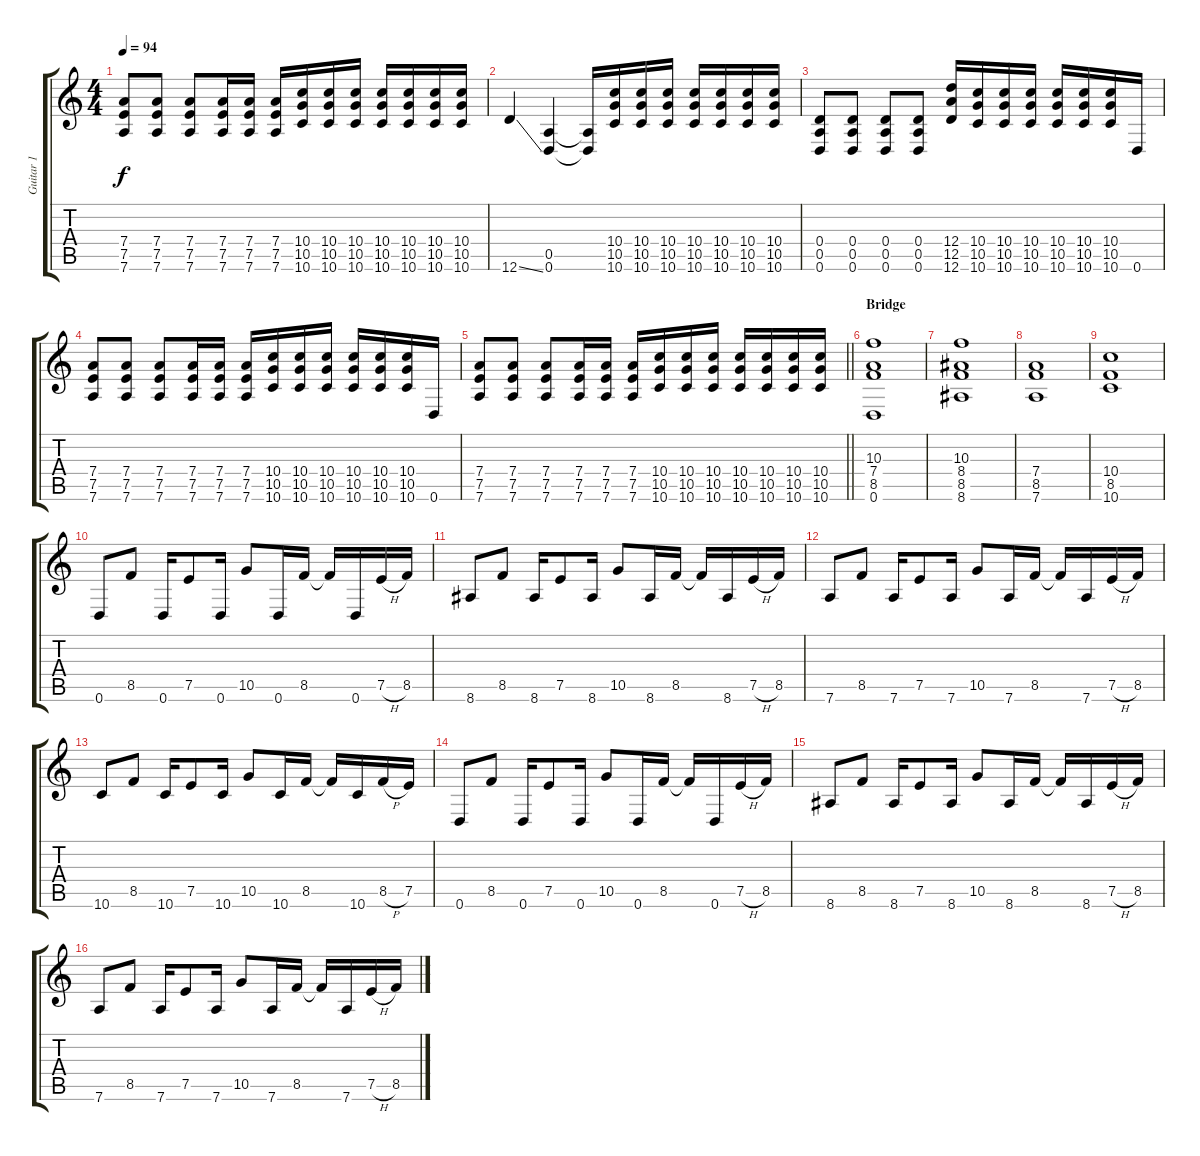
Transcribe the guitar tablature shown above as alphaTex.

\track ("Guitar 1" "Guitar 1") {instrument distortionguitar}
\staff {score tabs}
\tuning (E4 B3 G3 D3 A2 D2) {hide}
\ts (4 4)
\tempo 94
\clef g2
\ks c
(7.4 7.5 7.6).8{dy f} (7.4 7.5 7.6).8 (7.4 7.5 7.6).8 (7.4 7.5 7.6).16 (7.4 7.5 7.6).16 (7.4 7.5 7.6).16 (10.4 10.5 10.6).16 (10.4 10.5 10.6).16 (10.4 10.5 10.6).16 (10.4 10.5 10.6).16 (10.4 10.5 10.6).16 (10.4 10.5 10.6).16 (10.4 10.5 10.6).16 |
12.6{ss}.4 (0.5 0.6).4 (0.5{t} 0.6{t}).16 (10.4 10.5 10.6).16 (10.4 10.5 10.6).16 (10.4 10.5 10.6).16 (10.4 10.5 10.6).16 (10.4 10.5 10.6).16 (10.4 10.5 10.6).16 (10.4 10.5 10.6).16 |
(0.4 0.5 0.6).8 (0.4 0.5 0.6).8 (0.4 0.5 0.6).8 (0.4 0.5 0.6).8 (12.4 12.5 12.6).16 (10.4 10.5 10.6).16 (10.4 10.5 10.6).16 (10.4 10.5 10.6).16 (10.4 10.5 10.6).16 (10.4 10.5 10.6).16 (10.4 10.5 10.6).16 0.6.16 |
(7.4 7.5 7.6).8 (7.4 7.5 7.6).8 (7.4 7.5 7.6).8 (7.4 7.5 7.6).16 (7.4 7.5 7.6).16 (7.4 7.5 7.6).16 (10.4 10.5 10.6).16 (10.4 10.5 10.6).16 (10.4 10.5 10.6).16 (10.4 10.5 10.6).16 (10.4 10.5 10.6).16 (10.4 10.5 10.6).16 0.6.16 |
\barLineRight lightlight
(7.4 7.5 7.6).8 (7.4 7.5 7.6).8 (7.4 7.5 7.6).8 (7.4 7.5 7.6).16 (7.4 7.5 7.6).16 (7.4 7.5 7.6).16 (10.4 10.5 10.6).16 (10.4 10.5 10.6).16 (10.4 10.5 10.6).16 (10.4 10.5 10.6).16 (10.4 10.5 10.6).16 (10.4 10.5 10.6).16 (10.4 10.5 10.6).16 |
\section ("" "Bridge")
(10.3 7.4 8.5 0.6).1 |
(10.3 8.4 8.5 8.6).1 |
(7.4 8.5 7.6).1 |
(10.4 8.5 10.6).1 |
0.6.8 8.5.8 0.6.16 7.5.8 0.6.16 10.5.8 0.6.16 8.5.16 8.5{t}.16 0.6.16 7.5{h}.16 8.5.16 |
8.6.8 8.5.8 8.6.16 7.5.8 8.6.16 10.5.8 8.6.16 8.5.16 8.5{t}.16 8.6.16 7.5{h}.16 8.5.16 |
7.6.8 8.5.8 7.6.16 7.5.8 7.6.16 10.5.8 7.6.16 8.5.16 8.5{t}.16 7.6.16 7.5{h}.16 8.5.16 |
10.6.8 8.5.8 10.6.16 7.5.8 10.6.16 10.5.8 10.6.16 8.5.16 8.5{t}.16 10.6.16 8.5{h}.16 7.5.16 |
0.6.8 8.5.8 0.6.16 7.5.8 0.6.16 10.5.8 0.6.16 8.5.16 8.5{t}.16 0.6.16 7.5{h}.16 8.5.16 |
8.6.8 8.5.8 8.6.16 7.5.8 8.6.16 10.5.8 8.6.16 8.5.16 8.5{t}.16 8.6.16 7.5{h}.16 8.5.16 |
7.6.8 8.5.8 7.6.16 7.5.8 7.6.16 10.5.8 7.6.16 8.5.16 8.5{t}.16 7.6.16 7.5{h}.16 8.5.16
